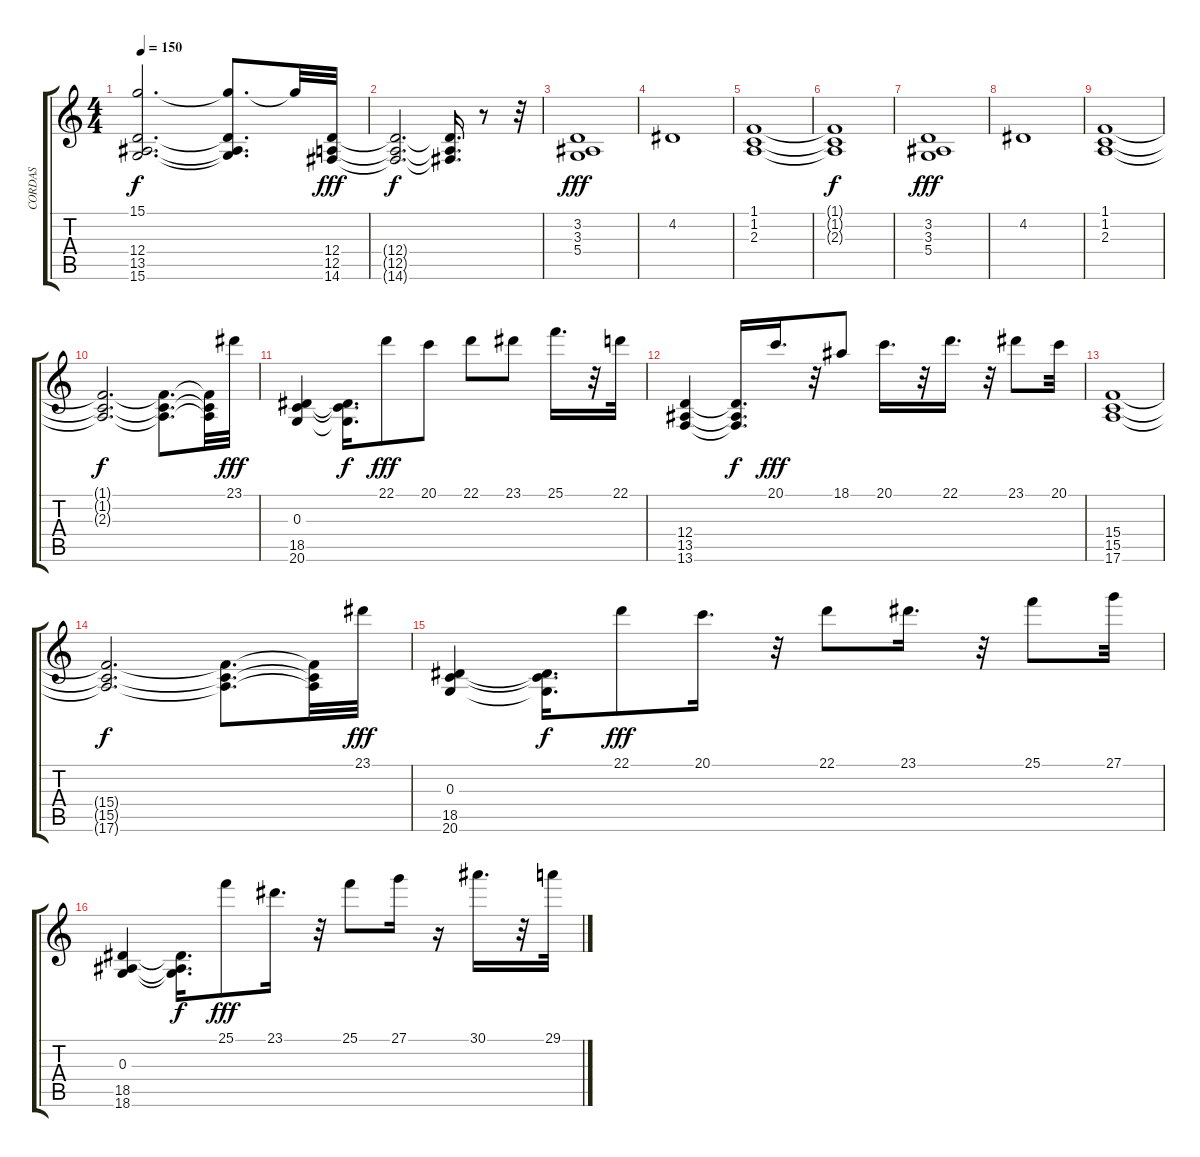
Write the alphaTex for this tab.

\track ("CORDAS" "CORDAS") {instrument stringensemble1}
\staff {score tabs}
\tuning (E4 B3 G3 D3 A2 E2) {hide}
\ts (4 4)
\tempo 150
\clef g2
\ks c
(15.1{t} 12.4{t} 13.5{t} 15.6{t}).2{d dy f} (15.1{t} 12.4{t} 13.5{t} 15.6{t}).8{d} 15.1{t}.32 (12.4 12.5 14.6).32{dy fff} |
(12.4{t} 12.5{t} 14.6{t}).2{d dy f} (12.4{t} 12.5{t} 14.6{t}).16{d} r.8 r.32 |
(3.2 3.3 5.4).1{dy fff} |
4.2.1 |
(1.1 1.2 2.3).1 |
(1.1{t} 1.2{t} 2.3{t}).1{dy f} |
(3.2 3.3 5.4).1{dy fff} |
4.2.1 |
(1.1 1.2 2.3).1 |
(1.1{t} 1.2{t} 2.3{t}).2{d dy f} (1.1{t} 1.2{t} 2.3{t}).8{d} (1.1{t} 1.2{t} 2.3{t}).32 23.1.32{dy fff} |
(0.3 18.5 20.6).4 (0.3{t} 18.5{t} 20.6{t}).16{d dy f} 22.1.8{dy fff} 20.1.8 22.1.8 23.1.8 25.1.16{d} r.32 22.1.32 |
(12.4 13.5 13.6).4 (12.4{t} 13.5{t} 13.6{t}).16{d dy f} 20.1.16{d dy fff} r.32 18.1.8 20.1.16{d} r.32 22.1.16{d} r.32 23.1.8 20.1.32 |
(15.4 15.5 17.6).1 |
(15.4{t} 15.5{t} 17.6{t}).2{d dy f} (15.4{t} 15.5{t} 17.6{t}).8{d} (15.4{t} 15.5{t} 17.6{t}).32 23.1.32{dy fff} |
(0.3 18.5 20.6).4 (0.3{t} 18.5{t} 20.6{t}).16{d dy f} 22.1.8{dy fff} 20.1.16{d} r.32 22.1.8 23.1.16{d} r.32 25.1.8 27.1.32 |
(0.3 18.5 18.6).4 (0.3{t} 18.5{t} 18.6{t}).16{d dy f} 25.1.8{dy fff} 23.1.16{d} r.32 25.1.8 27.1.16 r.16 30.1.16{d} r.32 29.1.32
